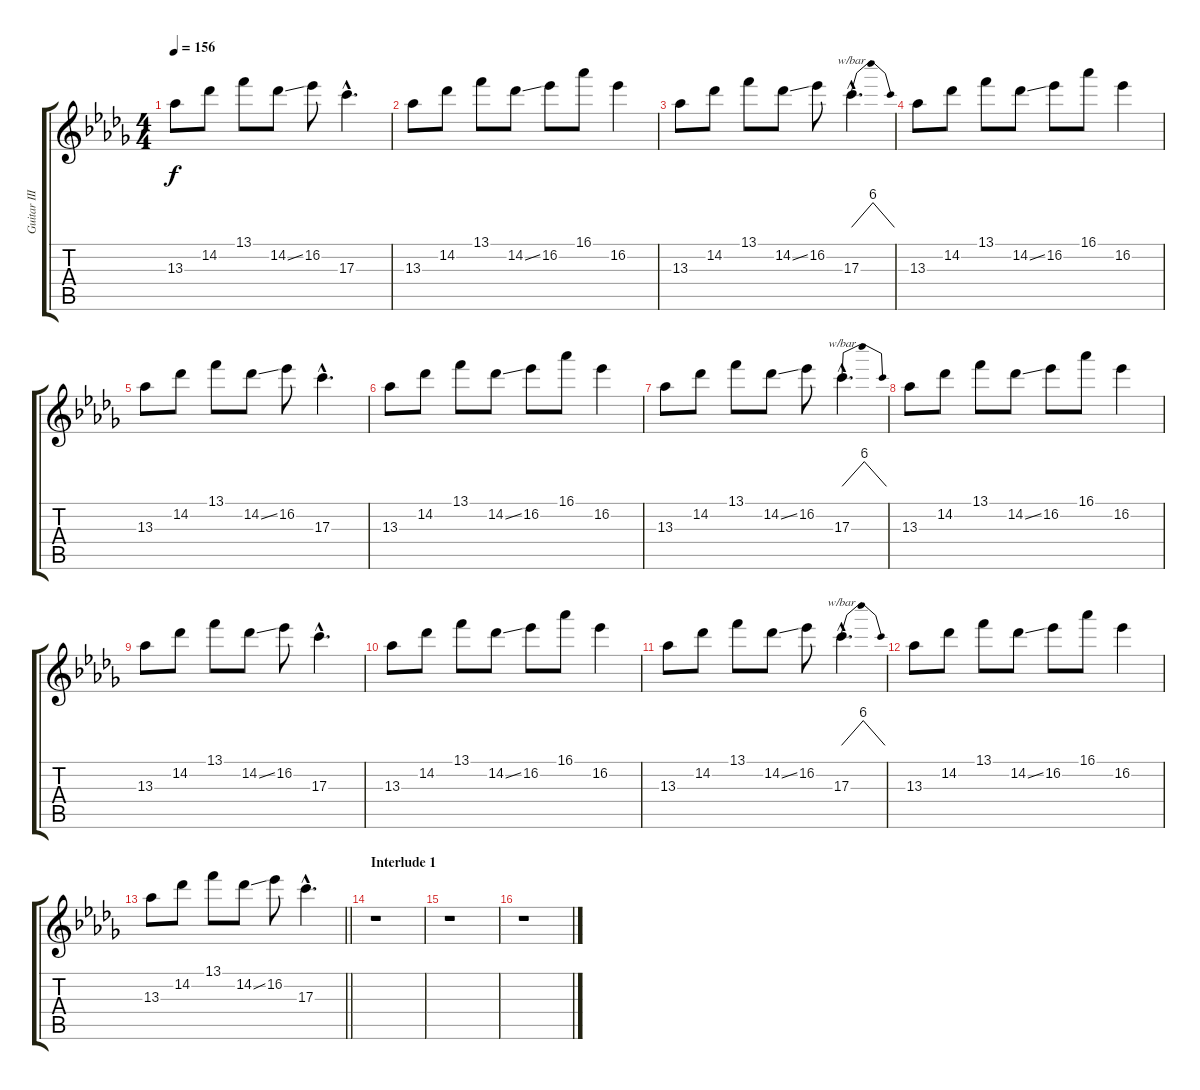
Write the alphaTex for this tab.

\track ("Guitar III" "Guitar III") {instrument electricguitarjazz}
\staff {score tabs}
\tuning (E4 B3 G3 D3 A2 E2) {hide}
\ts (4 4)
\tempo 156
\clef g2
\ks db
13.3.8{dy f} 14.2.8 13.1.8 14.2{ss}.8 16.2.8 17.3{hac}.4{d} |
13.3.8 14.2.8 13.1.8 14.2{ss}.8 16.2.8 16.1.8 16.2.4 |
13.3.8 14.2.8 13.1.8 14.2{ss}.8 16.2.8 17.3{hac}.4{d tbe (dip default 0 0 30 24 60 0)} |
13.3.8 14.2.8 13.1.8 14.2{ss}.8 16.2.8 16.1.8 16.2.4 |
13.3.8 14.2.8 13.1.8 14.2{ss}.8 16.2.8 17.3{hac}.4{d} |
13.3.8 14.2.8 13.1.8 14.2{ss}.8 16.2.8 16.1.8 16.2.4 |
13.3.8 14.2.8 13.1.8 14.2{ss}.8 16.2.8 17.3{hac}.4{d tbe (dip default 0 0 30 24 60 0)} |
13.3.8 14.2.8 13.1.8 14.2{ss}.8 16.2.8 16.1.8 16.2.4 |
13.3.8 14.2.8 13.1.8 14.2{ss}.8 16.2.8 17.3{hac}.4{d} |
13.3.8 14.2.8 13.1.8 14.2{ss}.8 16.2.8 16.1.8 16.2.4 |
13.3.8 14.2.8 13.1.8 14.2{ss}.8 16.2.8 17.3{hac}.4{d tbe (dip default 0 0 30 24 60 0)} |
13.3.8 14.2.8 13.1.8 14.2{ss}.8 16.2.8 16.1.8 16.2.4 |
\barLineRight lightlight
13.3.8 14.2.8 13.1.8 14.2{ss}.8 16.2.8 17.3{hac}.4{d} |
\section ("" "Interlude 1")
r.1 |
r.1 |
r.1
